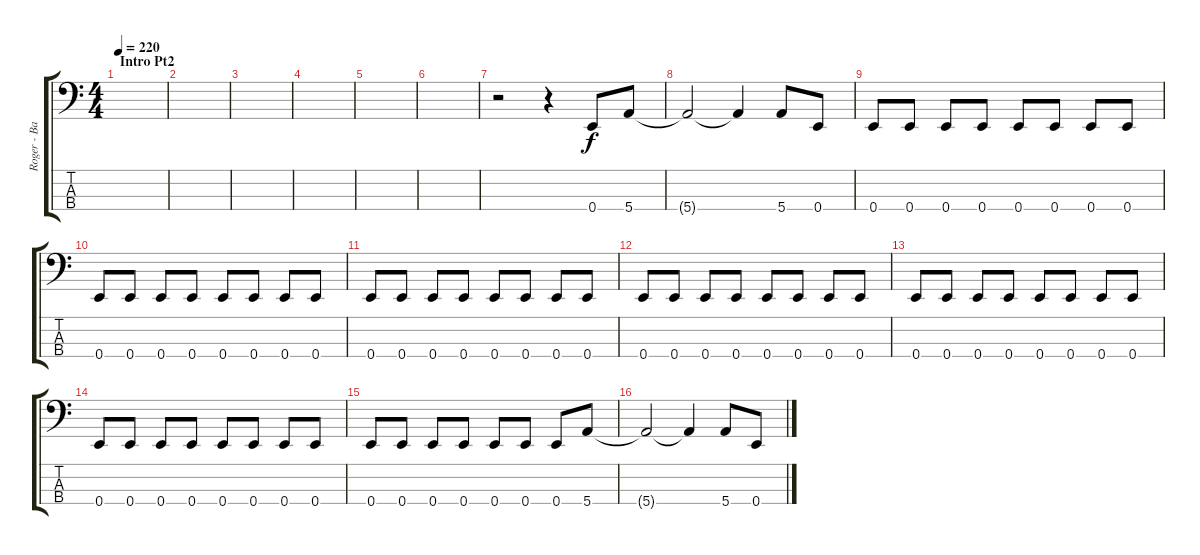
\track ("Roger - Bass" "Roger - Ba") {instrument electricbasspick}
\staff {score tabs}
\tuning (G2 D2 A1 E1) {hide}
\ts (4 4)
\section ("" "Intro Pt2")
\tempo 220
\clef f4
\ks c
|
|
|
|
|
|
r.2 r.4 0.4.8 5.4.8 |
5.4{t}.2 5.4{t}.4 5.4.8 0.4.8 |
0.4.8 0.4.8 0.4.8 0.4.8 0.4.8 0.4.8 0.4.8 0.4.8 |
0.4.8 0.4.8 0.4.8 0.4.8 0.4.8 0.4.8 0.4.8 0.4.8 |
0.4.8 0.4.8 0.4.8 0.4.8 0.4.8 0.4.8 0.4.8 0.4.8 |
0.4.8 0.4.8 0.4.8 0.4.8 0.4.8 0.4.8 0.4.8 0.4.8 |
0.4.8 0.4.8 0.4.8 0.4.8 0.4.8 0.4.8 0.4.8 0.4.8 |
0.4.8 0.4.8 0.4.8 0.4.8 0.4.8 0.4.8 0.4.8 0.4.8 |
0.4.8 0.4.8 0.4.8 0.4.8 0.4.8 0.4.8 0.4.8 5.4.8 |
5.4{t}.2 5.4{t}.4 5.4.8 0.4.8
